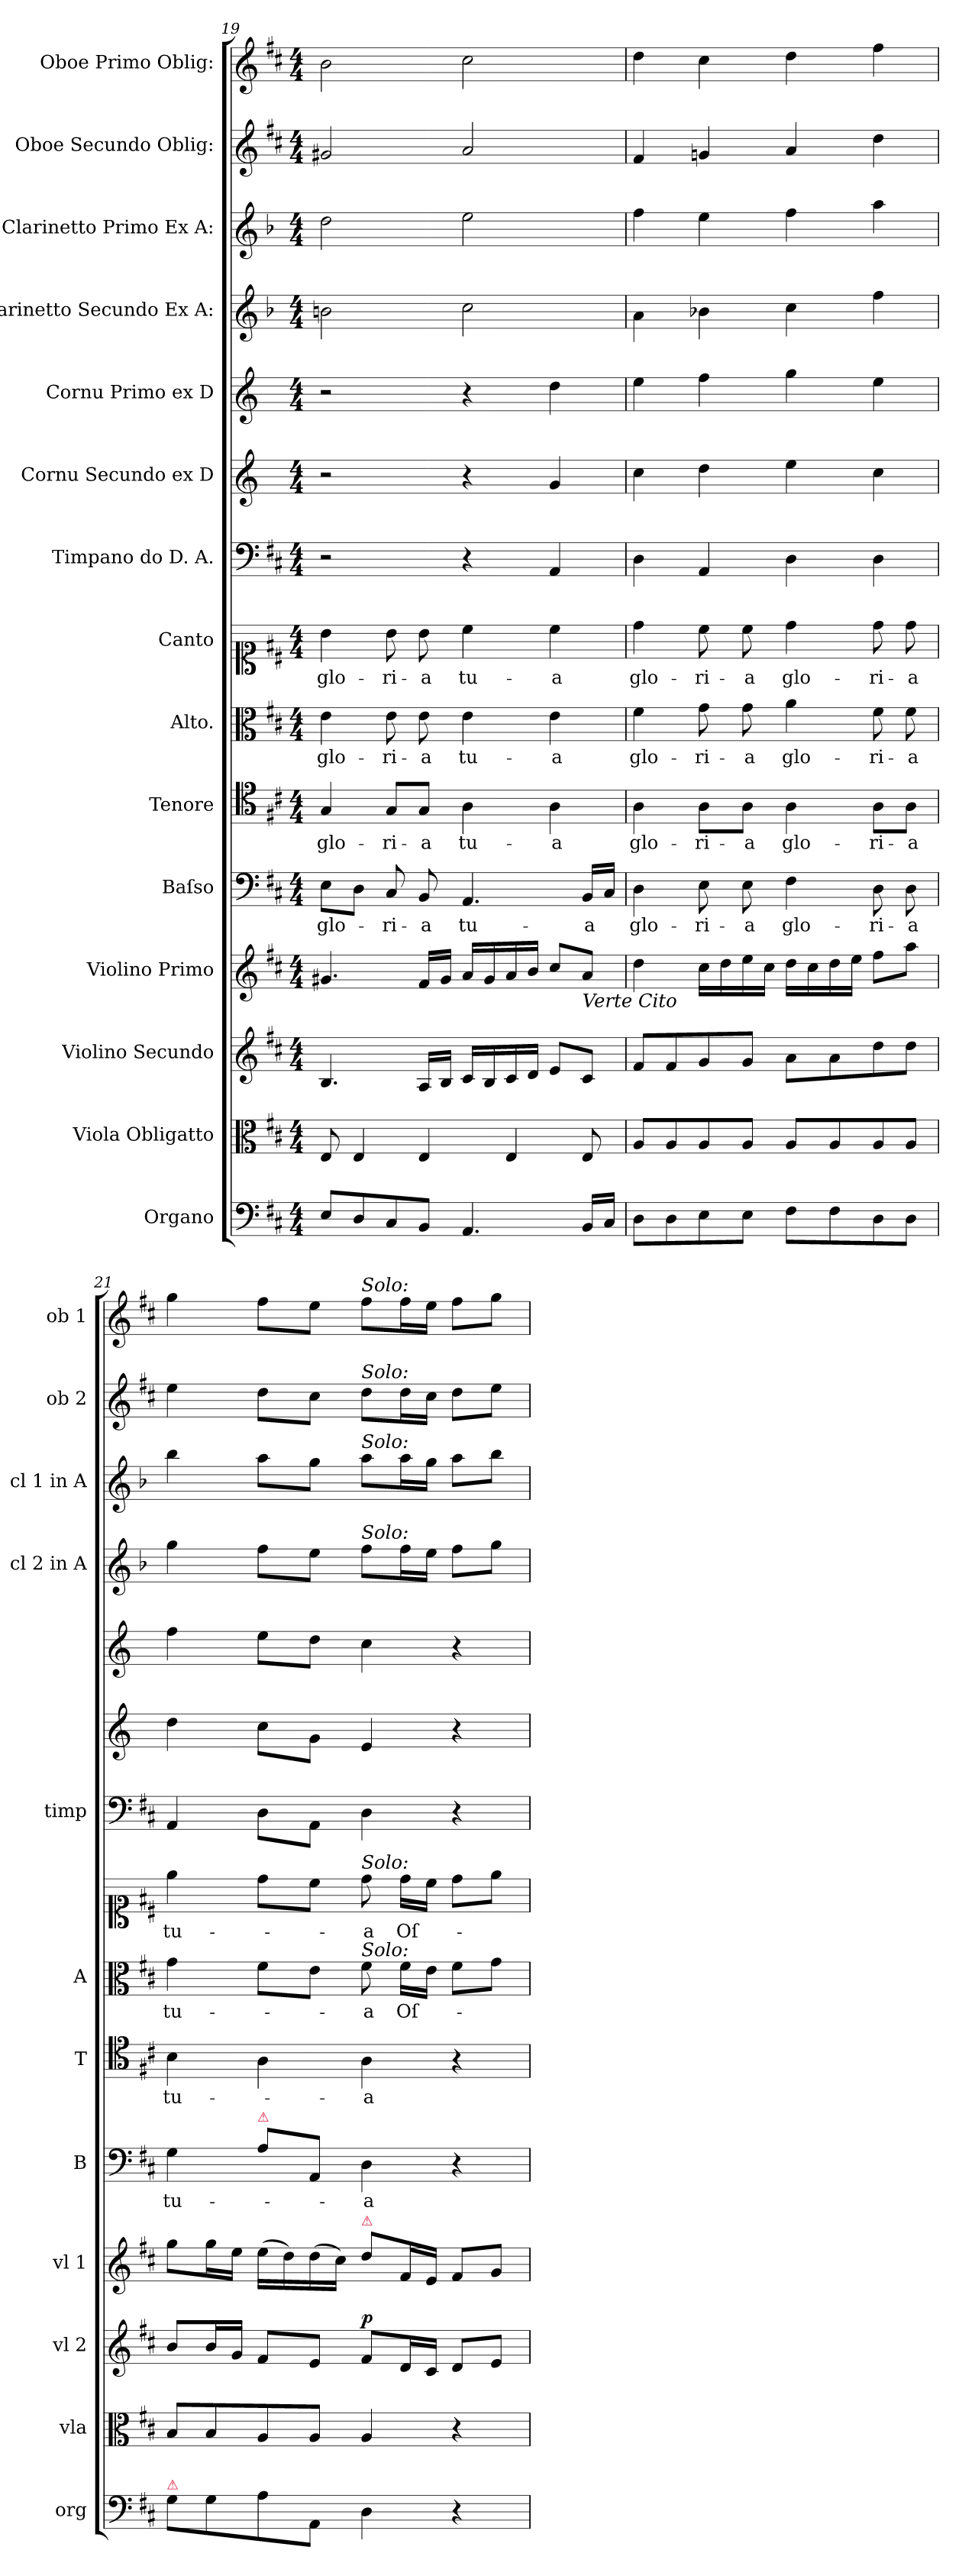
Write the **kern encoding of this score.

**kern	**kern	**kern	**dynam	**kern	**dynam	**kern	**text	**kern	**text	**kern	**text	**kern	**text	**kern	**kern	**kern	**kern	**kern	**kern	**kern
*part15	*part14	*part13	*part13	*part12	*part12	*part11	*part11	*part10	*part10	*part9	*part9	*part8	*part8	*part7	*part6	*part5	*part4	*part3	*part2	*part1
*staff15	*staff14	*staff13	*staff13	*staff12	*staff12	*staff11	*staff11	*staff10	*staff10	*staff9	*staff9	*staff8	*staff8	*staff7	*staff6	*staff5	*staff4	*staff3	*staff2	*staff1
*I"Organo	*I"Viola Obligatto	*I"Violino Secundo	*	*I"Violino Primo	*	*I"Baſso	*	*I"Tenore	*	*I"Alto.	*	*I"Canto	*	*I"Timpano do D. A.	*I"Cornu Secundo ex D	*I"Cornu Primo ex D	*I"Clarinetto Secundo Ex A:	*I"Clarinetto Primo Ex A:	*I"Oboe Secundo Oblig:	*I"Oboe Primo Oblig:
*I'org	*I'vla	*I'vl 2	*	*I'vl 1	*	*I'B	*	*I'T	*	*I'A	*	*	*	*I'timp	*	*	*I'cl 2 in A	*I'cl 1 in A	*I'ob 2	*I'ob 1
*clefF4	*clefC3	*clefG2	*	*clefG2	*	*clefF4	*	*clefC4	*	*clefC3	*	*clefC1	*	*clefF4	*clefG2	*clefG2	*clefG2	*clefG2	*clefG2	*clefG2
*	*	*	*	*	*	*	*	*	*	*	*	*	*	*	*ITrd6c10	*ITrd6c10	*ITrd2c3	*ITrd2c3	*	*
*k[f#c#]	*k[f#c#]	*k[f#c#]	*	*k[f#c#]	*	*k[f#c#]	*	*k[f#c#]	*	*k[f#c#]	*	*k[f#c#]	*	*k[f#c#]	*k[f#c#]	*k[f#c#]	*k[f#c#]	*k[f#c#]	*k[f#c#]	*k[f#c#]
*M4/4	*M4/4	*M4/4	*	*M4/4	*	*M4/4	*	*M4/4	*	*M4/4	*	*M4/4	*	*M4/4	*M4/4	*M4/4	*M4/4	*M4/4	*M4/4	*M4/4
=19	=19	=19	=19	=19	=19	=19	=19	=19	=19	=19	=19	=19	=19	=19	=19	=19	=19	=19	=19	=19
8E/L	8E/	4.B/	.	4.g#X/	.	8E\L	glo-	4G/	glo-	4e\	glo-	4b\	glo-	2r	2r	2r	2g#X\	2b\	2g#X/	2b\
8D/	4E/	.	.	.	.	8D\J	.	.	.	.	.	.	.	.	.	.	.	.	.	.
8C#/	.	.	.	.	.	8C#/	-ri-	8G/L	-ri-	8e\	-ri-	8b\	-ri-	.	.	.	.	.	.	.
8BB/J	4E/	16A/LL	.	16f#/LL	.	8BB/	-a	8G/J	-a	8e\	-a	8b\	-a	.	.	.	.	.	.	.
.	.	16B/JJ	.	16g#/JJ	.	.	.	.	.	.	.	.	.	.	.	.	.	.	.	.
4.AA/	.	16c#/LL	.	16a/LL	.	4.AA/	tu-	4A\	tu-	4e\	tu-	4cc#\	tu-	4r	4r	4r	2a\	2cc#\	2a/	2cc#\
.	.	16B/	.	16g#/	.	.	.	.	.	.	.	.	.	.	.	.	.	.	.	.
.	4E/	16c#/	.	16a/	.	.	.	.	.	.	.	.	.	.	.	.	.	.	.	.
.	.	16d/JJ	.	16b/JJ	.	.	.	.	.	.	.	.	.	.	.	.	.	.	.	.
.	.	8e/L	.	8cc#/L	.	.	.	4A\	-a	4e\	-a	4cc#\	-a	4AA/	4A/	4e\	.	.	.	.
!	!	!	!	!LO:TX:b:i:t=Verte Cito	!	!	!	!	!	!	!	!	!	!	!	!	!	!	!	!
16BB/LL	8E/	8c#/J	.	8a/J	.	16BB/LL	-a	.	.	.	.	.	.	.	.	.	.	.	.	.
16C#/JJ	.	.	.	.	.	16C#/JJ	.	.	.	.	.	.	.	.	.	.	.	.	.	.
=20	=20	=20	=20	=20	=20	=20	=20	=20	=20	=20	=20	=20	=20	=20	=20	=20	=20	=20	=20	=20
8D\L	8A/L	8f#/L	.	4dd\	.	4D\	glo-	4A\	glo-	4f#\	glo-	4dd\	glo-	4D\	4d\	4f#\	4f#\	4dd\	4f#/	4dd\
8D\	8A/	8f#/	.	.	.	.	.	.	.	.	.	.	.	.	.	.	.	.	.	.
8E\	8A/	8g/	.	16cc#\LL	.	8E\	-ri-	8A\L	-ri-	8g\	-ri-	8cc#\	-ri-	4AA/	4e\	4g\	4gn\	4cc#\	4gn/	4cc#\
.	.	.	.	16dd\	.	.	.	.	.	.	.	.	.	.	.	.	.	.	.	.
8E\J	8A/J	8g/J	.	16ee\	.	8E\	-a	8A\J	-a	8g\	-a	8cc#\	-a	.	.	.	.	.	.	.
.	.	.	.	16cc#\JJ	.	.	.	.	.	.	.	.	.	.	.	.	.	.	.	.
!	!	!	!	!	!	!	!LO:LY:i	!	!LO:LY:i	!	!LO:LY:i	!	!LO:LY:i	!	!	!	!	!	!	!
8F#\L	8A/L	8a\L	.	16dd\LL	.	4F#\	glo-	4A\	glo-	4a\	glo-	4dd\	glo-	4D\	4f#\	4a\	4a\	4dd\	4a/	4dd\
.	.	.	.	16cc#\	.	.	.	.	.	.	.	.	.	.	.	.	.	.	.	.
8F#\	8A/	8a\	.	16dd\	.	.	.	.	.	.	.	.	.	.	.	.	.	.	.	.
.	.	.	.	16ee\JJ	.	.	.	.	.	.	.	.	.	.	.	.	.	.	.	.
!	!	!	!	!	!	!	!LO:LY:i	!	!LO:LY:i	!	!LO:LY:i	!	!LO:LY:i	!	!	!	!	!	!	!
8D\	8A/	8dd\	.	8ff#\L	.	8D\	-ri-	8A\L	-ri-	8f#\	-ri-	8dd\	-ri-	4D\	4d\	4f#\	4dd\	4ff#\	4dd\	4ff#\
!	!	!	!	!	!	!	!LO:LY:i	!	!LO:LY:i	!	!LO:LY:i	!	!LO:LY:i	!	!	!	!	!	!	!
8D\J	8A/J	8dd\J	.	8aa\J	.	8D\	-a	8A\J	-a	8f#\	-a	8dd\	-a	.	.	.	.	.	.	.
=21	=21	=21	=21	=21	=21	=21	=21	=21	=21	=21	=21	=21	=21	=21	=21	=21	=21	=21	=21	=21
!LO:TX:a:color=crimson:t=⚠	!	!	!	!	!	!	!	!	!	!	!	!	!	!	!	!	!	!	!	!
8G\L	8B/L	8b/L	.	8gg\L	.	4G\	tu-	4B	tu-	4g\	tu-	4ee\	tu-	4AA/	4e\	4g\	4ee\	4gg\	4ee\	4gg\
8G\	8B/	16b/L	.	16gg\L	.	.	.	.	.	.	.	.	.	.	.	.	.	.	.	.
.	.	16g/JJ	.	16ee\JJ	.	.	.	.	.	.	.	.	.	.	.	.	.	.	.	.
!	!	!	!	!	!	!LO:TX:a:color=crimson:t=⚠	!	!	!	!	!	!	!	!	!	!	!	!	!	!
8A\	8A/	8f#/L	.	(16ee\LL	.	8A\L	.	4A	.	8f#\L	.	8dd\L	.	8D\L	8d\L	8f#\L	8dd\L	8ff#\L	8dd\L	8ff#\L
.	.	.	.	16dd\)	.	.	.	.	.	.	.	.	.	.	.	.	.	.	.	.
8AA/J	8A/J	8e/J	.	(16dd\	.	8AA/J	.	.	.	8e\J	.	8cc#\J	.	8AA\J	8A\J	8e\J	8cc#\J	8ee\J	8cc#\J	8ee\J
.	.	.	.	16cc#\JJ)	.	.	.	.	.	.	.	.	.	.	.	.	.	.	.	.
!	!	!	!	!	!	!	!	!	!	!	!	!	!	!	!	!	!	!	!	!LO:TX:a:i:t=Solo&colon;
!	!	!	!	!	!	!	!	!	!	!	!	!	!	!	!	!	!	!	!LO:TX:a:i:t=Solo&colon;	!
!	!	!	!	!	!	!	!	!	!	!	!	!	!	!	!	!	!	!LO:TX:a:i:t=Solo&colon;	!	!
!	!	!	!	!	!	!	!	!	!	!	!	!	!	!	!	!	!LO:TX:a:i:t=Solo&colon;	!	!	!
!	!	!	!	!	!	!	!	!	!	!	!	!LO:TX:a:i:t=Solo&colon;	!	!	!	!	!	!	!	!
!	!	!	!	!	!	!	!	!	!	!LO:TX:a:i:t=Solo&colon;	!	!	!	!	!	!	!	!	!	!
!	!	!	!	!LO:TX:a:color=crimson:t=⚠	!	!	!	!	!	!	!	!	!	!	!	!	!	!	!	!
!	!	!	!LO:DY:a	!	!	!	!	!	!	!	!	!	!	!	!	!	!	!	!	!
4D\	4A/	8f#/L	p	8dd\L	.	4D\	-a	4A\	-a	8f#\	-a	8dd\	-a	4D\	4F#/	4d\	8dd\L	8ff#\L	8dd\L	8ff#\L
!	!	!	!	!	!LO:DY:a	!	!	!	!	!	!	!	!	!	!	!	!	!	!	!
.	.	16d/L	.	16f#/L	p&colon;	.	.	.	.	16f#\LL	Oſ-	16dd\LL	Oſ-	.	.	.	16dd\L	16ff#\L	16dd\L	16ff#\L
.	.	16c#/JJ	.	16e/JJ	.	.	.	.	.	16e\JJ	.	16cc#\JJ	.	.	.	.	16cc#\JJ	16ee\JJ	16cc#\JJ	16ee\JJ
4r	4r	8d/L	.	8f#/L	.	4r	.	4r	.	8f#\L	.	8dd\L	.	4r	4r	4r	8dd\L	8ff#\L	8dd\L	8ff#\L
.	.	8e/J	.	8g/J	.	.	.	.	.	8g\J	.	8ee\J	.	.	.	.	8ee\J	8gg\J	8ee\J	8gg\J
=	=	=	=	=	=	=	=	=	=	=	=	=	=	=	=	=	=	=	=	=
*-	*-	*-	*-	*-	*-	*-	*-	*-	*-	*-	*-	*-	*-	*-	*-	*-	*-	*-	*-	*-
